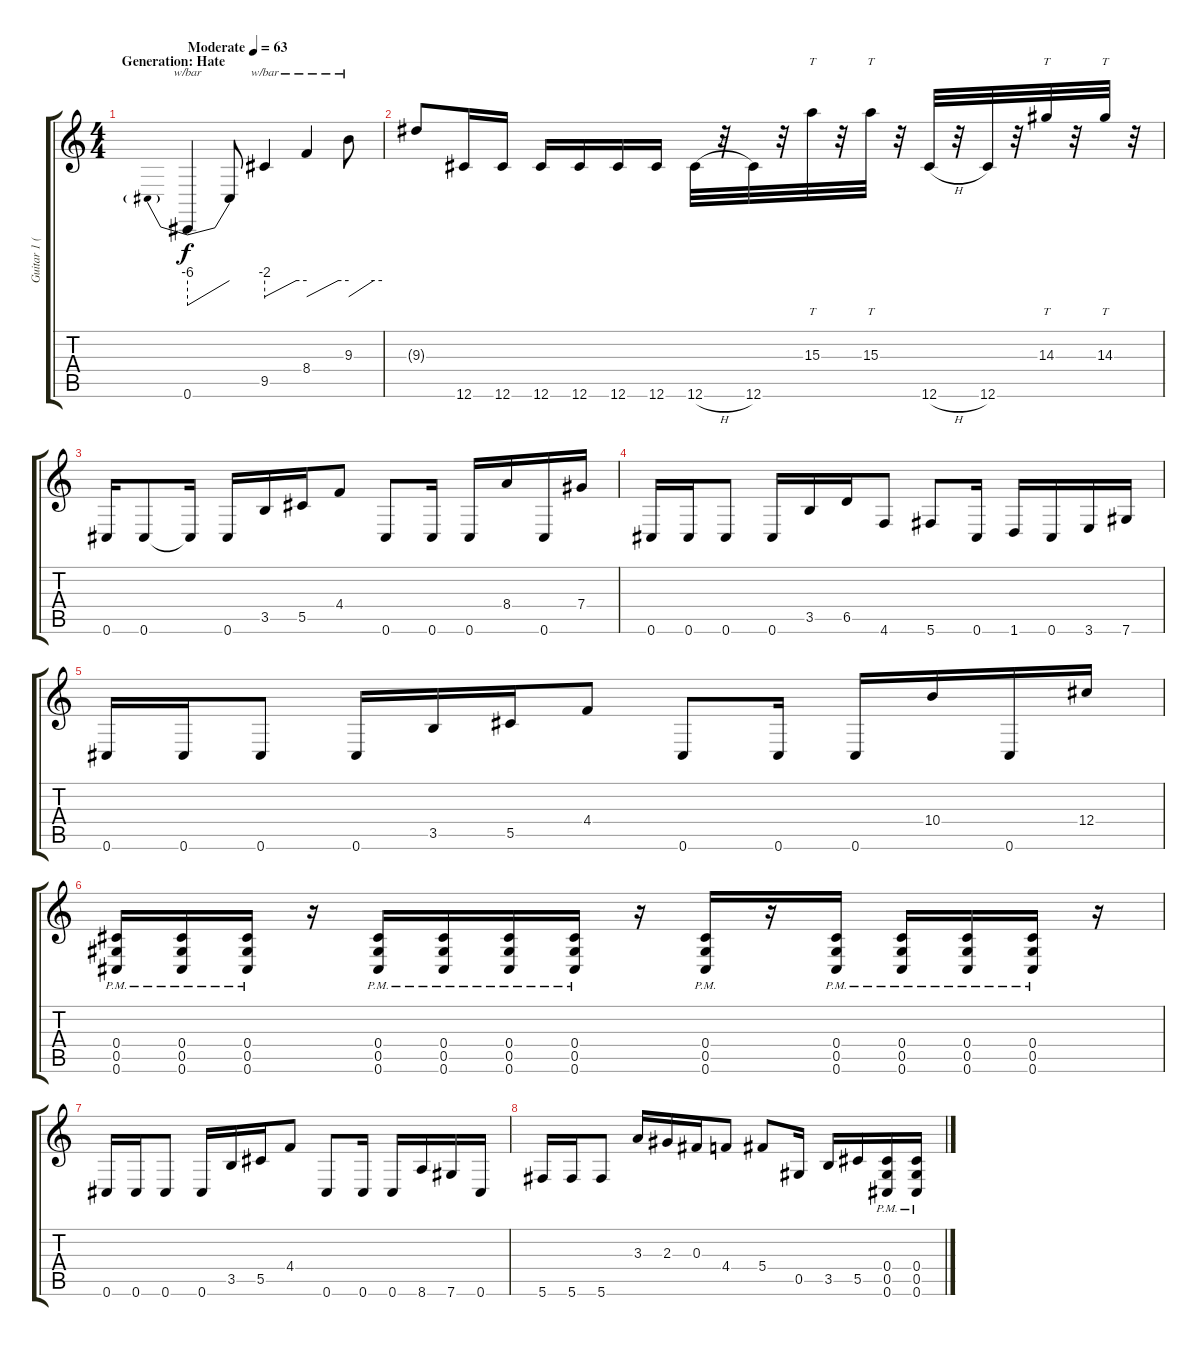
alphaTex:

\track ("Guitar 1 (Drop C#)" "Guitar 1 (") {instrument distortionguitar}
\staff {score tabs}
\tuning (Eb4 Bb3 Gb3 Db3 Ab2 Db2) {hide}
\ts (4 4)
\section ("" "Generation: Hate")
\tempo (63 "Moderate")
\tempo 122
\tempo (63 "Moderate")
\clef g2
\ks c
0.6.4{tbe (predivedive default 0 -24 60 0) dy f instrument distortionguitar} 0.6{t}.8 9.5.4{tbe (custom default 0 -8 45 0 60 0)} 8.4.4{tbe (custom default 0 -8 45 0 60 0)} 9.3.8{tbe (custom default 0 -8 45 0 60 0)} |
9.3{t}.8 12.6.16 12.6.16 12.6.16 12.6.16 12.6.16 12.6.16 12.6{h}.32 r.32 12.6.32 r.32 15.3.32{tt} r.32 15.3.32{tt} r.32 12.6{h}.32 r.32 12.6.32 r.32 14.3.32{tt} r.32 14.3.32{tt} r.32 |
0.6.16 0.6.8 0.6{t}.16 0.6.16 3.5.16 5.5.16 4.4.8 0.6.8 0.6.16 0.6.16 8.4.16 0.6.16 7.4.16 |
0.6.16 0.6.16 0.6.8 0.6.16 3.5.16 6.5.16 4.6.8 5.6.8 0.6.16 1.6.16 0.6.16 3.6.16 7.6.16 |
0.6.16 0.6.16 0.6.8 0.6.16 3.5.16 5.5.16 4.4.8 0.6.8 0.6.16 0.6.16 10.4.16 0.6.16 12.4.16 |
(0.4{pm} 0.5{pm} 0.6{pm}).16 (0.4{pm} 0.5{pm} 0.6{pm}).16 (0.4{pm} 0.5{pm} 0.6{pm}).16 r.16 (0.4{pm} 0.5{pm} 0.6{pm}).16 (0.4{pm} 0.5{pm} 0.6{pm}).16 (0.4{pm} 0.5{pm} 0.6{pm}).16 (0.4{pm} 0.5{pm} 0.6{pm}).16 r.16 (0.4{pm} 0.5{pm} 0.6{pm}).16 r.16 (0.4{pm} 0.5{pm} 0.6{pm}).16 (0.4{pm} 0.5{pm} 0.6{pm}).16 (0.4{pm} 0.5{pm} 0.6{pm}).16 (0.4{pm} 0.5{pm} 0.6{pm}).16 r.16 |
0.6.16 0.6.16 0.6.8 0.6.16 3.5.16 5.5.16 4.4.8 0.6.8 0.6.16 0.6.16 8.6.16 7.6.16 0.6.16 |
5.6.16 5.6.16 5.6.8 3.3.16 2.3.16 0.3.16 4.4.8 5.4.8 0.5.16 3.5.16 5.5.16 (0.4{pm} 0.5{pm} 0.6{pm}).16 (0.4{pm} 0.5{pm} 0.6{pm}).16
